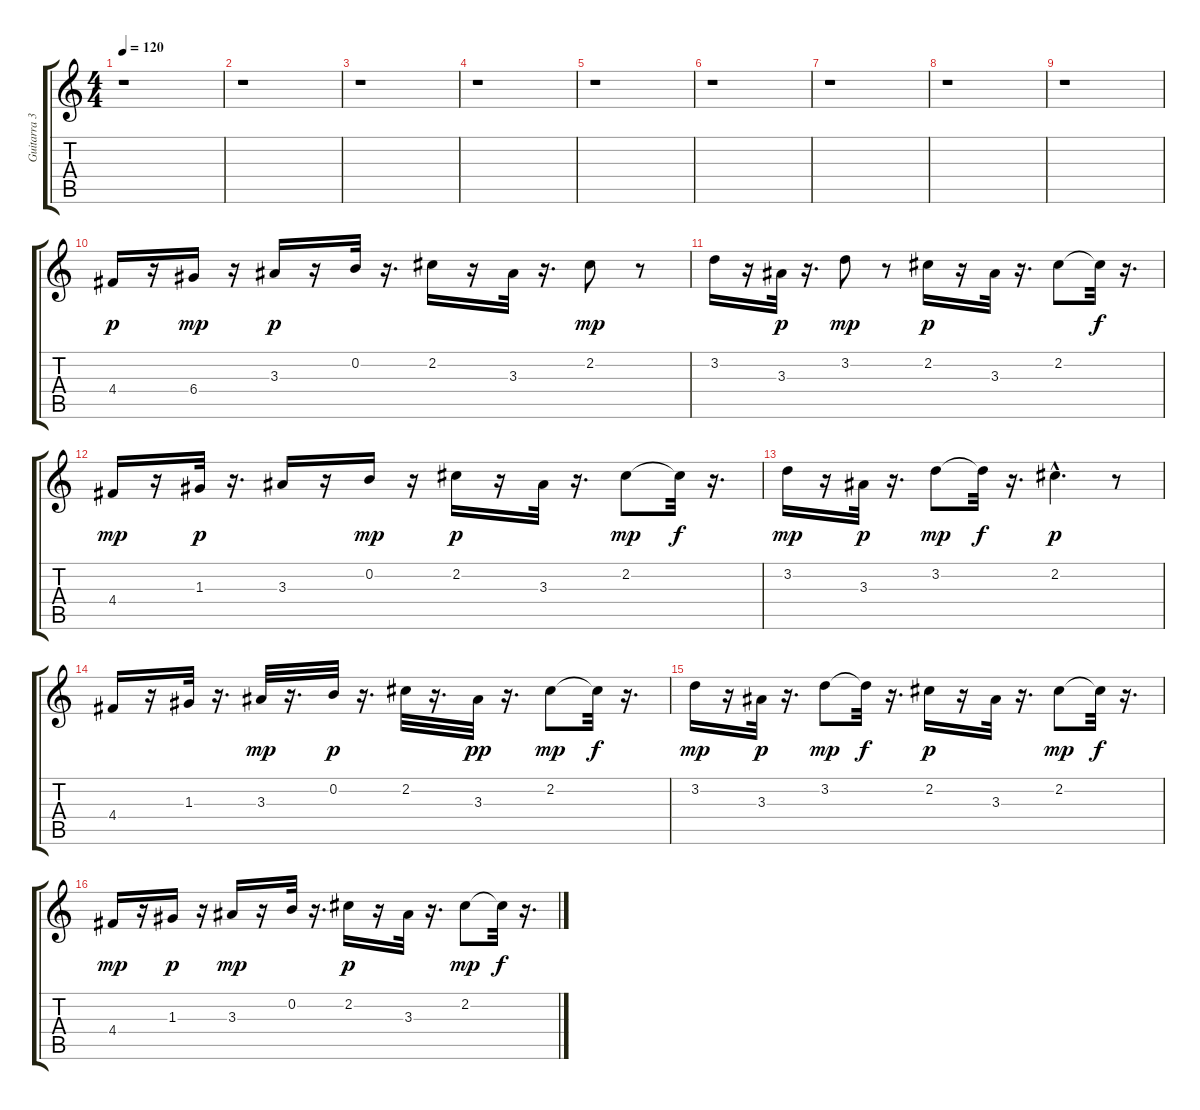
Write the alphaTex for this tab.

\track ("Guitarra 3" "Guitarra 3") {instrument distortionguitar}
\staff {score tabs}
\tuning (E4 B3 G3 D3 A2 E2) {hide}
\ts (4 4)
\tempo 120
\clef g2
\ks c
r.1{dy p instrument distortionguitar} |
r.1 |
r.1 |
r.1 |
r.1 |
r.1 |
r.1 |
r.1 |
r.1 |
4.4.16 r.16 6.4.16{dy mp} r.16 3.3.16{dy p} r.16 0.2.32 r.16{d} 2.2.16 r.16 3.3.32 r.16{d} 2.2.8{dy mp} r.8 |
3.2.16 r.16 3.3.32{dy p} r.16{d} 3.2.8{dy mp} r.8 2.2.16{dy p} r.16 3.3.32 r.16{d} 2.2.8 2.2{t}.32{dy f} r.16{d} |
4.4.16{dy mp} r.16 1.3.32{dy p} r.16{d} 3.3.16 r.16 0.2.16{dy mp} r.16 2.2.16{dy p} r.16 3.3.32 r.16{d} 2.2.8{dy mp} 2.2{t}.32{dy f} r.16{d} |
3.2.16{dy mp} r.16 3.3.32{dy p} r.16{d} 3.2.8{dy mp} 3.2{t}.32{dy f} r.16{d} 2.2{hac}.4{d dy p} r.8 |
4.4.16 r.16 1.3.32 r.16{d} 3.3.32{dy mp} r.16{d} 0.2.32{dy p} r.16{d} 2.2.32 r.16{d} 3.3.32{dy pp} r.16{d} 2.2.8{dy mp} 2.2{t}.32{dy f} r.16{d} |
3.2.16{dy mp} r.16 3.3.32{dy p} r.16{d} 3.2.8{dy mp} 3.2{t}.32{dy f} r.16{d} 2.2.16{dy p} r.16 3.3.32 r.16{d} 2.2.8{dy mp} 2.2{t}.32{dy f} r.16{d} |
4.4.16{dy mp} r.16 1.3.16{dy p} r.16 3.3.16{dy mp} r.16 0.2.32 r.16{d} 2.2.16{dy p} r.16 3.3.32 r.16{d} 2.2.8{dy mp} 2.2{t}.32{dy f} r.16{d}
